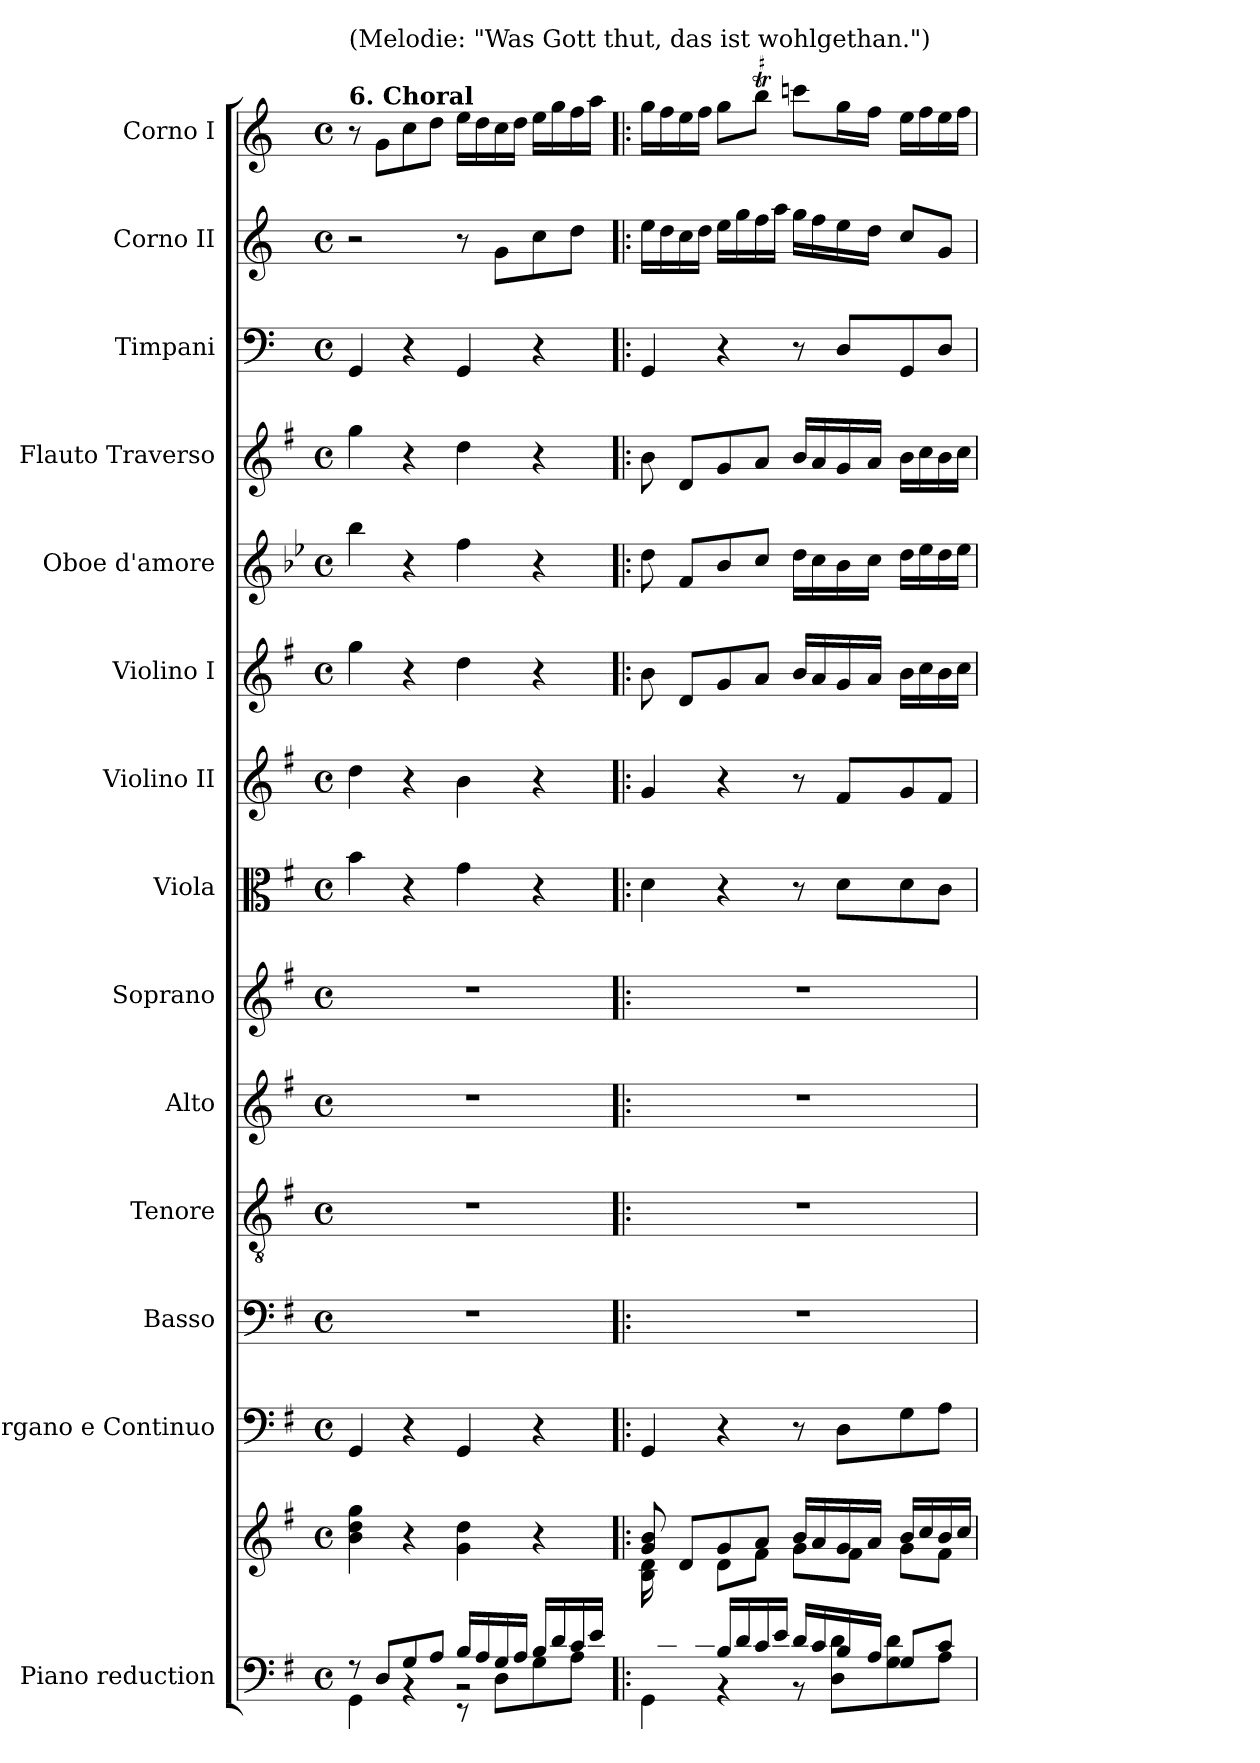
**kern	**kern	**kern	**kern	**kern	**kern	**kern	**kern	**kern	**kern	**kern	**kern	**kern	**kern	**kern
*part14	*part14	*part13	*part12	*part11	*part10	*part9	*part8	*part7	*part6	*part5	*part4	*part3	*part2	*part1
*staff15	*staff14	*staff13	*staff12	*staff11	*staff10	*staff9	*staff8	*staff7	*staff6	*staff5	*staff4	*staff3	*staff2	*staff1
*I"Piano reduction	*	*I"Organo e Continuo	*I"Basso	*I"Tenore	*I"Alto	*I"Soprano	*I"Viola	*I"Violino II	*I"Violino I	*I"Oboe d'amore	*I"Flauto Traverso	*I"Timpani	*I"Corno II	*I"Corno I
*I'Pno	*	*	*	*	*	*	*	*	*	*I'Ob	*I'Fl	*I'Timp	*	*
*clefF4	*clefG2	*clefF4	*clefF4	*clefGv2	*clefG2	*clefG2	*clefC3	*clefG2	*clefG2	*clefG2	*clefG2	*clefF4	*clefG2	*clefG2
*	*	*	*	*	*	*	*	*	*	*ITrd2c3	*	*	*ITrd3c5	*ITrd3c5
*k[f#]	*k[f#]	*k[f#]	*k[f#]	*k[f#]	*k[f#]	*k[f#]	*k[f#]	*k[f#]	*k[f#]	*k[f#]	*k[f#]	*k[]	*k[f#]	*k[f#]
*M4/4	*M4/4	*M4/4	*M4/4	*M4/4	*M4/4	*M4/4	*M4/4	*M4/4	*M4/4	*M4/4	*M4/4	*M4/4	*M4/4	*M4/4
*met(c)	*met(c)	*met(c)	*met(c)	*met(c)	*met(c)	*met(c)	*met(c)	*met(c)	*met(c)	*met(c)	*met(c)	*met(c)	*met(c)	*met(c)
=1	=1	=1	=1	=1	=1	=1	=1	=1	=1	=1	=1	=1	=1	=1
*^	*	*	*	*	*	*	*	*	*	*	*	*	*	*
*	*^	*	*	*	*	*	*	*	*	*	*	*	*	*	*
!	!	!	!	!	!	!	!	!	!	!	!	!	!	!	!	!LO:TX:a:B:t=6. Choral
!	!	!	!	!	!	!	!	!	!	!	!	!	!	!	!	!LO:TX:a:t=(Melodie&colon; "Was Gott thut, das ist wohlgethan.")
8r	4GG\	2ryy	4b\ 4dd\ 4gg\	4GG/	1r	1r	1r	1r	4b\	4dd\	4gg\	4gg\	4gg\	4GG/	2r	8r
8D/L	.	.	.	.	.	.	.	.	.	.	.	.	.	.	.	8d\L
8G/	4rBB	.	4r	4r	.	.	.	.	4r	4r	4r	4r	4r	4r	.	8g\
8A/J	.	.	.	.	.	.	.	.	.	.	.	.	.	.	.	8a\J
16B/LL	2rBB	8rEE	4g\ 4dd\	4GG/	.	.	.	.	4g\	4b\	4dd\	4dd\	4dd\	4GG/	8r	16b\LL
16A/	.	.	.	.	.	.	.	.	.	.	.	.	.	.	.	16a\
16G/	.	8D\L	.	.	.	.	.	.	.	.	.	.	.	.	8d\L	16g\
16A/JJ	.	.	.	.	.	.	.	.	.	.	.	.	.	.	.	16a\JJ
16B/LL	.	8G\	4r	4r	.	.	.	.	4r	4r	4r	4r	4r	4r	8g\	16b\LL
16d/	.	.	.	.	.	.	.	.	.	.	.	.	.	.	.	16dd\
16c/	.	8A\J	.	.	.	.	.	.	.	.	.	.	.	.	8a\J	16cc\
16e/JJ	.	.	.	.	.	.	.	.	.	.	.	.	.	.	.	16ee\JJ
*	*v	*v	*	*	*	*	*	*	*	*	*	*	*	*	*	*
=2!|:	=2!|:	=2!|:	=2!|:	=2!|:	=2!|:	=2!|:	=2!|:	=2!|:	=2!|:	=2!|:	=2!|:	=2!|:	=2!|:	=2!|:	=2!|:
*	*	*^	*	*	*	*	*	*	*	*	*	*	*	*	*
*	*	*	*^	*	*	*	*	*	*	*	*	*	*	*	*	*
16ryy	4GG\	8g/ 8b/	4ryy	16B\ 16d\LL	4GG/	1r	1r	1r	1r	4d\	4g/	8b\	8b\	8b\	4GG/	16b\LL	16dd\LL
16A/ 16c/	.	.	.	2...ryy	.	.	.	.	.	.	.	.	.	.	.	16a\	16cc\
16G/ 16B/	.	8d/L	.	.	.	.	.	.	.	.	.	8d/L	8d/L	8d/L	.	16g\	16b\
16A/ 16c/JJ	.	.	.	.	.	.	.	.	.	.	.	.	.	.	.	16a\JJ	16cc\JJ
16B/LL	4r	8g/	8d\L	.	4r	.	.	.	.	4r	4r	8g/	8g/	8g/	4r	16b\LL	8dd\L
16d/	.	.	.	.	.	.	.	.	.	.	.	.	.	.	.	16dd\	.
16c/	.	8a/J	8f#\J	.	.	.	.	.	.	.	.	8a/J	8a/J	8a/J	.	16cc\	8ff#T\J
16e/JJ	.	.	.	.	.	.	.	.	.	.	.	.	.	.	.	16ee\JJ	.
16d/LL	8r	16b/LL	8g\L	.	8r	.	.	.	.	8r	8r	16b/LL	16b\LL	16b/LL	8r	16dd\LL	8gg\L
16c/	.	16a/	.	.	.	.	.	.	.	.	.	16a/	16a\	16a/	.	16cc\	.
16B/	8D\ 8d\L	16g/	8f#\J	.	8D\L	.	.	.	.	8d\L	8f#/L	16g/	16g\	16g/	8D/L	16b\	16dd\L
16A/JJ	.	16a/JJ	.	.	.	.	.	.	.	.	.	16a/JJ	16a\JJ	16a/JJ	.	16a\JJ	16cc\JJ
8G/L	8G\ 8d\	16b/LL	8g\L	.	8G\	.	.	.	.	8d\	8g/	16b\LL	16b\LL	16b\LL	8GG/	8g/L	16b\LL
.	.	16cc/	.	.	.	.	.	.	.	.	.	16cc\	16cc\	16cc\	.	.	16cc\
8c/J	8A\J	16b/	8f#\J	.	8A\J	.	.	.	.	8c\J	8f#/J	16b\	16b\	16b\	8D/J	8d/J	16b\
.	.	16cc/JJ	.	.	.	.	.	.	.	.	.	16cc\JJ	16cc\JJ	16cc\JJ	.	.	16cc\JJ
*v	*v	*	*	*	*	*	*	*	*	*	*	*	*	*	*	*	*
*	*v	*v	*v	*	*	*	*	*	*	*	*	*	*	*	*	*
=	=	=	=	=	=	=	=	=	=	=	=	=	=	=
*-	*-	*-	*-	*-	*-	*-	*-	*-	*-	*-	*-	*-	*-	*-
